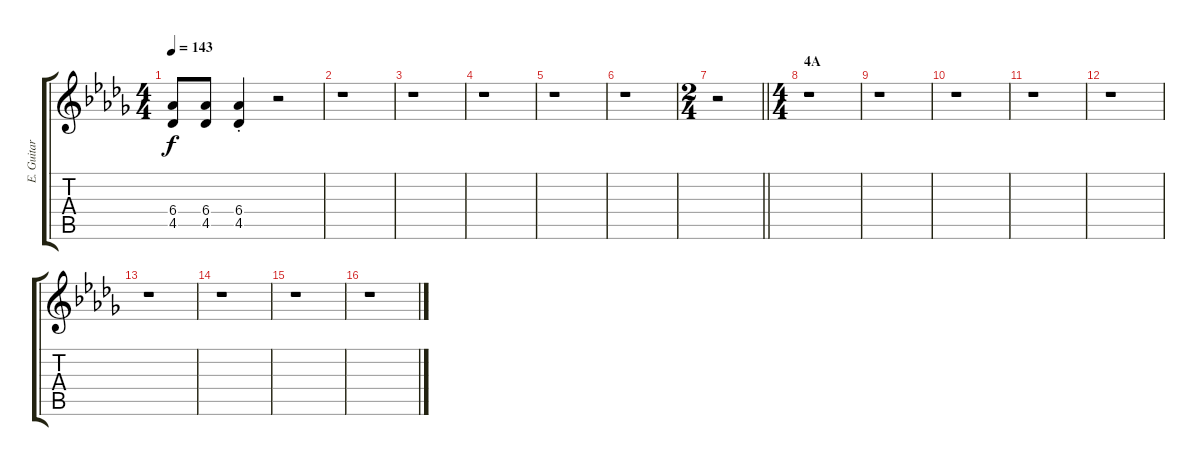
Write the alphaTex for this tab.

\track ("E. Guitar III" "E. Guitar ") {instrument overdrivenguitar}
\staff {score tabs}
\tuning (E4 B3 G3 D3 A2 E2) {hide}
\ts (4 4)
\tempo 143
\clef g2
\ks db
(6.4{t} 4.5{t}).8{dy f} (6.4 4.5).8 (6.4{st} 4.5{st}).4 r.2 |
r.1 |
r.1 |
r.1 |
r.1 |
r.1 |
\ts (2 4)
\barLineRight lightlight
r.2 |
\ts (4 4)
\section ("" "4A")
r.1 |
r.1 |
r.1 |
r.1 |
r.1 |
r.1 |
r.1 |
r.1 |
r.1
